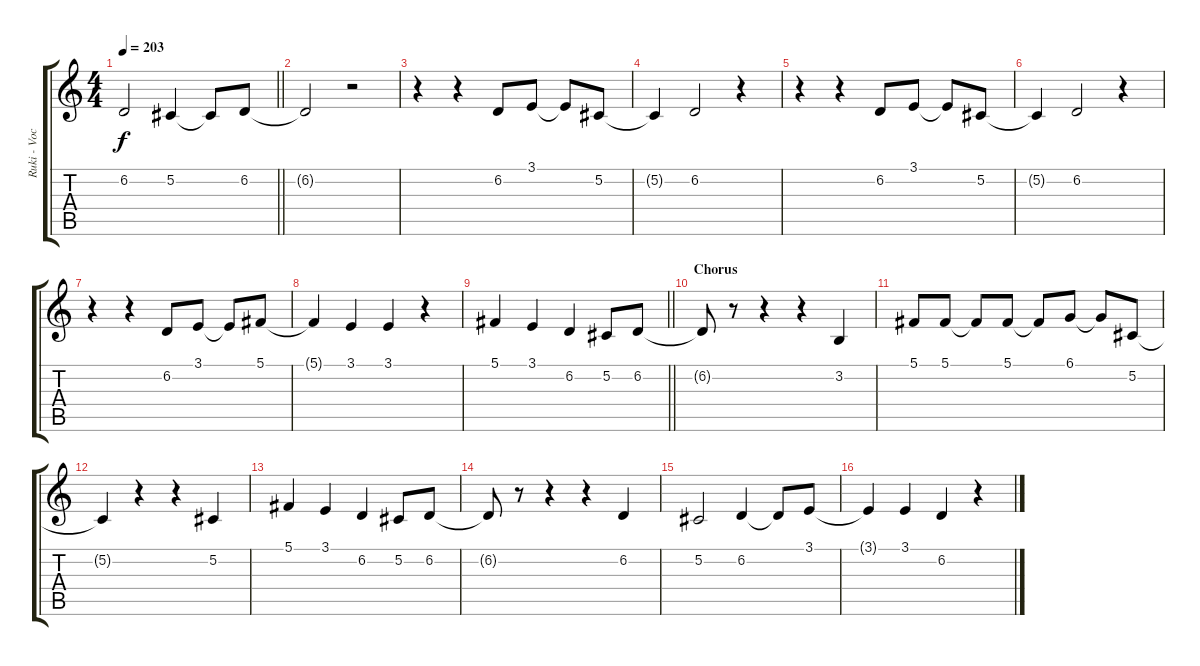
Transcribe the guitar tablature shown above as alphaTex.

\track ("Ruki - Vocals" "Ruki - Voc") {instrument lead6voice}
\staff {score tabs}
\tuning (Db4 Ab3 E3 B2 Gb2 B1) {hide}
\ts (4 4)
\tempo 203
\clef g2
\barLineRight lightlight
\ks c
6.2.2{dy f} 5.2.4 5.2{t}.8 6.2.8 |
6.2{t}.2 r.2 |
r.4 r.4 6.2.8 3.1.8 3.1{t}.8 5.2.8 |
5.2{t}.4 6.2.2 r.4 |
r.4 r.4 6.2.8 3.1.8 3.1{t}.8 5.2.8 |
5.2{t}.4 6.2.2 r.4 |
r.4 r.4 6.2.8 3.1.8 3.1{t}.8 5.1.8 |
5.1{t}.4 3.1.4 3.1.4 r.4 |
\barLineRight lightlight
5.1.4 3.1.4 6.2.4 5.2.8 6.2.8 |
\section ("" "Chorus")
6.2{t}.8 r.8 r.4 r.4 3.2.4 |
5.1.8 5.1.8 5.1{t}.8 5.1.8 5.1{t}.8 6.1.8 6.1{t}.8 5.2.8 |
5.2{t}.4 r.4 r.4 5.2.4 |
5.1.4 3.1.4 6.2.4 5.2.8 6.2.8 |
6.2{t}.8 r.8 r.4 r.4 6.2.4 |
5.2.2 6.2.4 6.2{t}.8 3.1.8 |
3.1{t}.4 3.1.4 6.2.4 r.4
